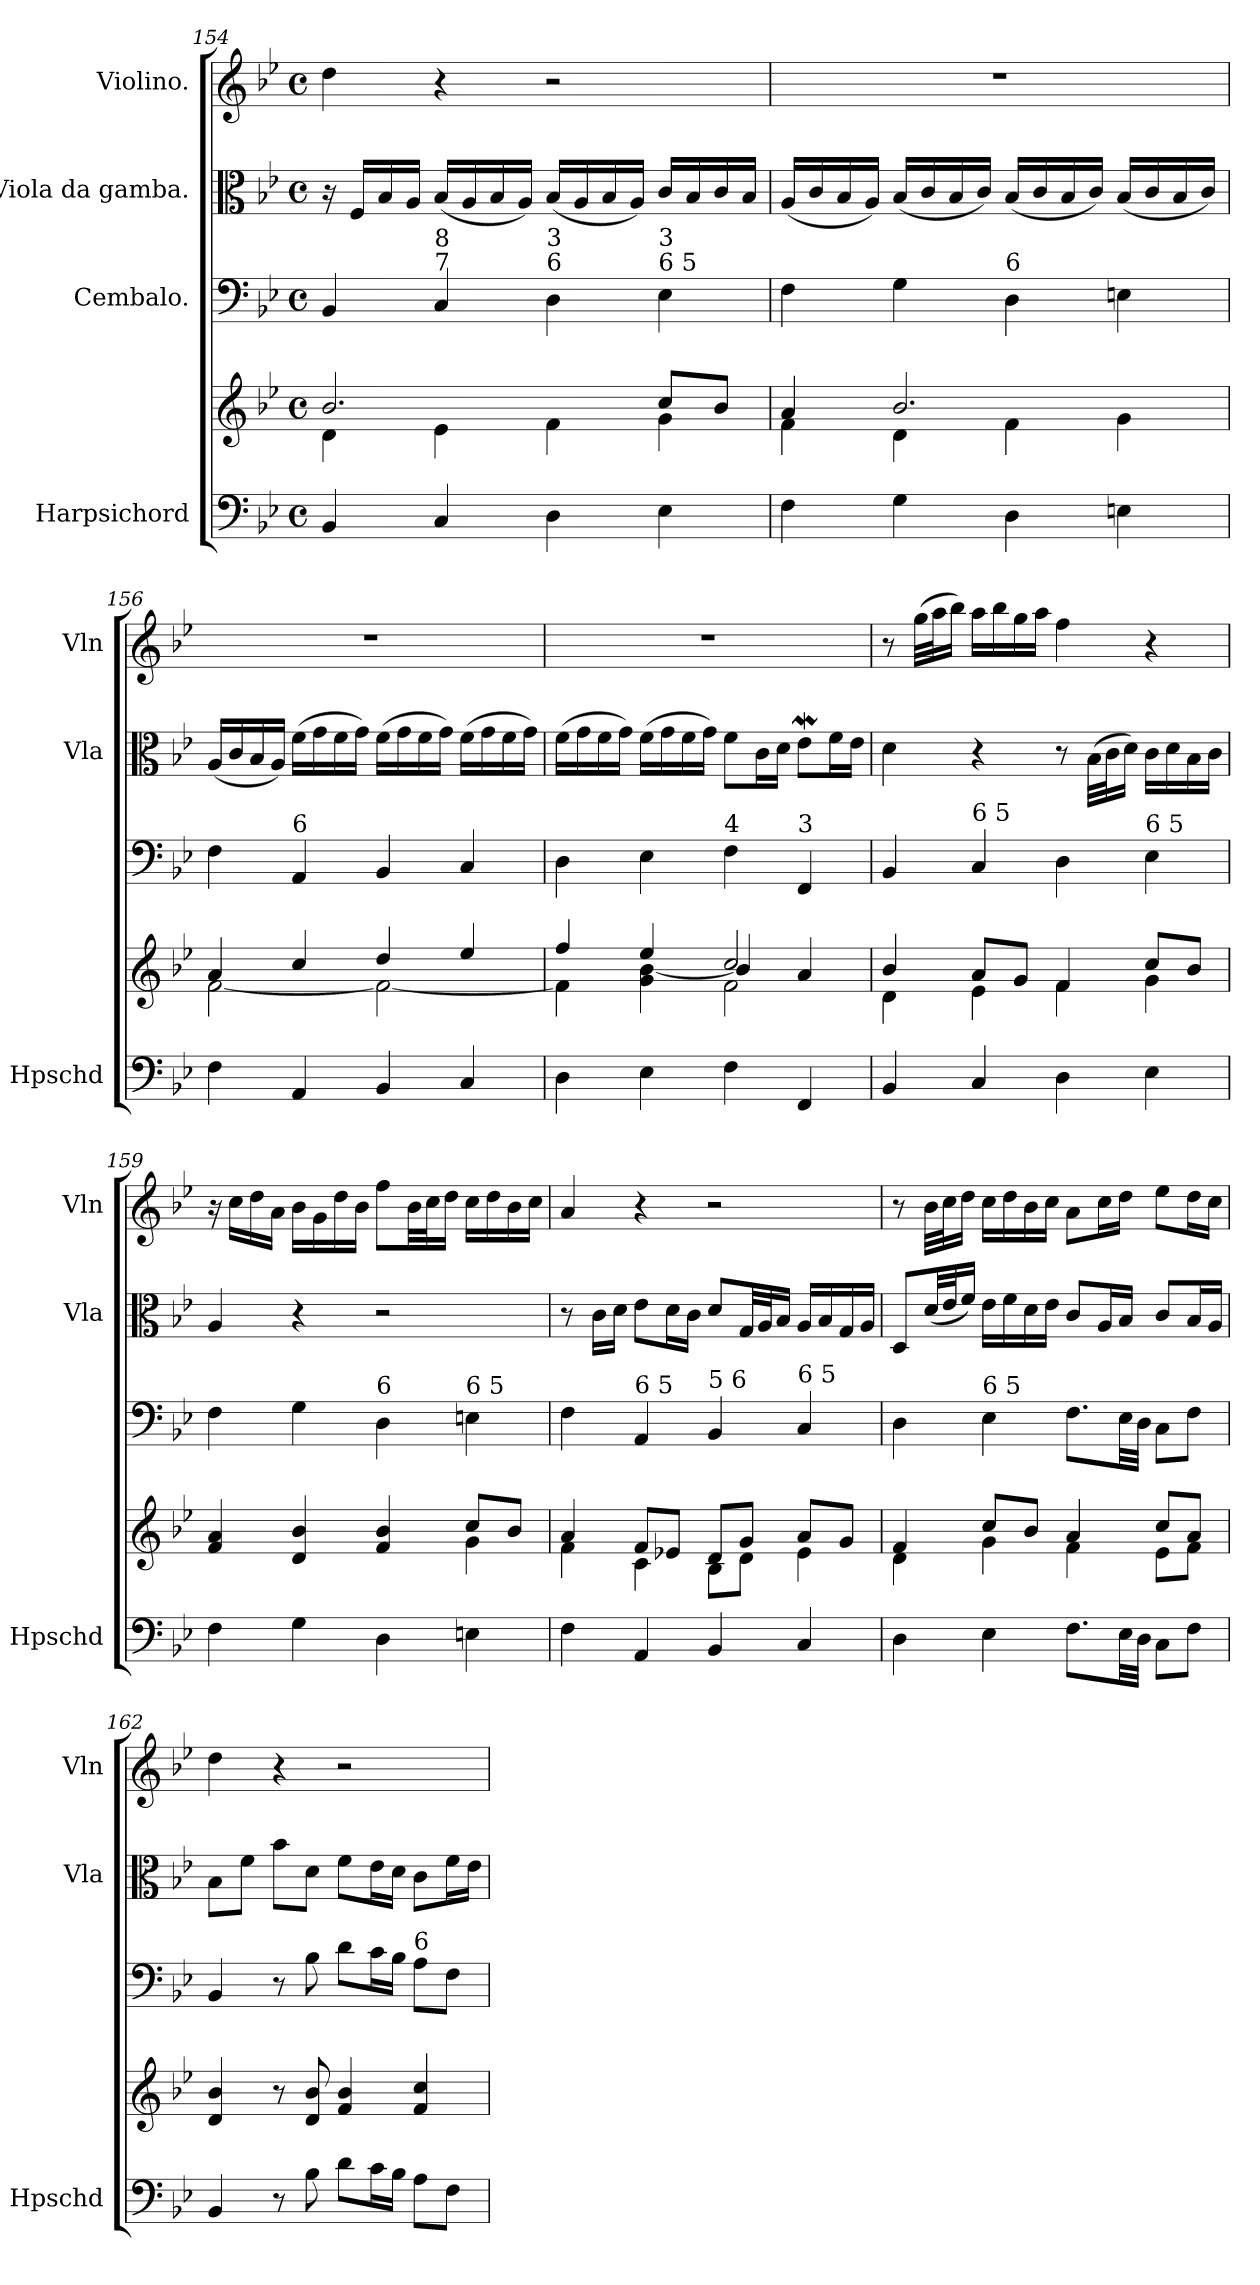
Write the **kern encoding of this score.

**kern	**kern	**kern	**kern	**kern
*part4	*part4	*part3	*part2	*part1
*staff5	*staff4	*staff3	*staff2	*staff1
*I"Harpsichord	*	*I"Cembalo.	*I"Viola da gamba.	*I"Violino.
*I'Hpschd	*	*	*I'Vla	*I'Vln
*clefF4	*clefG2	*clefF4	*clefC3	*clefG2
*k[b-e-]	*k[b-e-]	*k[b-e-]	*k[b-e-]	*k[b-e-]
*M4/4	*M4/4	*M4/4	*M4/4	*M4/4
*met(c)	*met(c)	*met(c)	*met(c)	*met(c)
=154	=154	=154	=154	=154
*	*^	*	*	*
4BB-/	2.b-/	4d\	4BB-/	16r	4dd\
.	.	.	.	16F/LL	.
.	.	.	.	16B-/	.
.	.	.	.	16A/JJ	.
!	!	!	!LO:TX:a:t=7	!	!
!	!	!	!LO:TX:a:t=8	!	!
4C/	.	4e-\	4C/	(<16B-/LL	4r
.	.	.	.	16A/	.
.	.	.	.	16B-/	.
.	.	.	.	16A/JJ)	.
!	!	!	!LO:TX:a:t=6	!	!
!	!	!	!LO:TX:a:t=3	!	!
4D\	.	4f\	4D\	(<16B-/LL	2r
.	.	.	.	16A/	.
.	.	.	.	16B-/	.
.	.	.	.	16A/JJ)	.
!	!	!	!LO:TX:a:t=6    5	!	!
!	!	!	!LO:TX:a:t=3	!	!
4E-\	8cc/L	4g\	4E-\	16c/LL	.
.	.	.	.	16B-/	.
.	8b-/J	.	.	16c/	.
.	.	.	.	16B-/JJ	.
!!LO:LB:g=z
=155	=155	=155	=155	=155	=155
4F\	4a/	4f\	4F\	(<16A/LL	1r
.	.	.	.	16c/	.
.	.	.	.	16B-/	.
.	.	.	.	16A/JJ)	.
4G\	2.b-/	4d\	4G\	(<16B-/LL	.
.	.	.	.	16c/	.
.	.	.	.	16B-/	.
.	.	.	.	16c/JJ)	.
!	!	!	!LO:TX:a:t=6	!	!
4D\	.	4f\	4D\	(<16B-/LL	.
.	.	.	.	16c/	.
.	.	.	.	16B-/	.
.	.	.	.	16c/JJ)	.
4En\	.	4g\	4En\	(<16B-/LL	.
.	.	.	.	16c/	.
.	.	.	.	16B-/	.
.	.	.	.	16c/JJ)	.
=156	=156	=156	=156	=156	=156
4F\	4a/	[2f\	4F\	(<16A/LL	1r
.	.	.	.	16c/	.
.	.	.	.	16B-/	.
.	.	.	.	16A/JJ)	.
!	!	!	!LO:TX:a:t=6	!	!
4AA/	4cc/	.	4AA/	(>16f\LL	.
.	.	.	.	16g\	.
.	.	.	.	16f\	.
.	.	.	.	16g\JJ)	.
4BB-/	4dd/	2f\_	4BB-/	(>16f\LL	.
.	.	.	.	16g\	.
.	.	.	.	16f\	.
.	.	.	.	16g\JJ)	.
4C/	4ee-/	.	4C/	(>16f\LL	.
.	.	.	.	16g\	.
.	.	.	.	16f\	.
.	.	.	.	16g\JJ)	.
=157	=157	=157	=157	=157	=157
*	*	*^	*	*	*
4D\	4ff/	4f\]	2ryy	4D\	(>16f\LL	1r
.	.	.	.	.	16g\	.
.	.	.	.	.	16f\	.
.	.	.	.	.	16g\JJ)	.
4E-\	4ee-/	4g\ [4b-\	.	4E-\	(>16f\LL	.
.	.	.	.	.	16g\	.
.	.	.	.	.	16f\	.
.	.	.	.	.	16g\JJ)	.
!	!	!	!	!LO:TX:a:t=4	!	!
4F\	2cc/	2f\	4b-/]	4F\	8f\L	.
.	.	.	.	.	16c\L	.
.	.	.	.	.	16d\JJ	.
!	!	!	!	!LO:TX:a:t=3	!	!
4FF/	.	.	4a/	4FF/	8e-w\L	.
.	.	.	.	.	16f\L	.
.	.	.	.	.	16e-\JJ	.
*	*	*v	*v	*	*	*
=158	=158	=158	=158	=158	=158
4BB-/	4b-/	4d\	4BB-/	4d\	8r
.	.	.	.	.	(>32gg\LLL
.	.	.	.	.	32aa\J
.	.	.	.	.	16bb-\JJ)
!	!	!	!LO:TX:a:t=6  5	!	!
4C/	8a/L	4e-\	4C/	4r	16aa\LL
.	.	.	.	.	16bb-\
.	8g/J	.	.	.	16gg\
.	.	.	.	.	16aa\JJ
4D\	4f/	4f\	4D\	8r	4ff\
.	.	.	.	(>32B-\LLL	.
.	.	.	.	32c\J	.
.	.	.	.	16d\JJ)	.
!	!	!	!LO:TX:a:t=6  5	!	!
4E-\	8cc/L	4g\	4E-\	16c\LL	4r
.	.	.	.	16d\	.
.	8b-/J	.	.	16B-\	.
.	.	.	.	16c\JJ	.
!!LO:LB:g=z
=159	=159	=159	=159	=159	=159
4F\	4f/ 4a/	2.ryy	4F\	4A/	16r
.	.	.	.	.	16cc\LL
.	.	.	.	.	16dd\
.	.	.	.	.	16a\JJ
4G\	4d/ 4b-/	.	4G\	4r	16b-\LL
.	.	.	.	.	16g\
.	.	.	.	.	16dd\
.	.	.	.	.	16b-\JJ
!	!	!	!LO:TX:a:t=6	!	!
4D\	4f/ 4b-/	.	4D\	2r	8ff\L
.	.	.	.	.	32b-\LL
.	.	.	.	.	32cc\J
.	.	.	.	.	16dd\JJ
!	!	!	!LO:TX:a:t=6  5	!	!
4En\	8cc/L	4g\	4En\	.	16cc\LL
.	.	.	.	.	16dd\
.	8b-/J	.	.	.	16b-\
.	.	.	.	.	16cc\JJ
=160	=160	=160	=160	=160	=160
4F\	4a/	4f\	4F\	8r	4a/
.	.	.	.	16c\LL	.
.	.	.	.	16d\JJ	.
!	!	!	!LO:TX:a:t=6     5	!	!
4AA/	8f/L	4c\	4AA/	8e-\L	4r
.	8e-X/J	.	.	16d\L	.
.	.	.	.	16c\JJ	.
!	!	!	!LO:TX:a:t=5     6	!	!
4BB-/	8d/L	8B-\L	4BB-/	8d/L	2r
.	8g/J	8d\J	.	32G/LL	.
.	.	.	.	32A/J	.
.	.	.	.	16B-/JJ	.
!	!	!	!LO:TX:a:t=6  5	!	!
4C/	8a/L	4e-\	4C/	16A/LL	.
.	.	.	.	16B-/	.
.	8g/J	.	.	16G/	.
.	.	.	.	16A/JJ	.
=161	=161	=161	=161	=161	=161
4D\	4f/	4d\	4D\	8D/L	8r
.	.	.	.	(<32d/LL	32b-\LLL
.	.	.	.	32e-/J	32cc\J
.	.	.	.	16f/JJ)	16dd\JJ
!	!	!	!LO:TX:a:t=6  5	!	!
4E-\	8cc/L	4g\	4E-\	16e-\LL	16cc\LL
.	.	.	.	16f\	16dd\
.	8b-/J	.	.	16d\	16b-\
.	.	.	.	16e-\JJ	16cc\JJ
8.F\L	4a/	4f\	8.F\L	8c/L	8a\L
.	.	.	.	16A/L	16cc\L
32E-\LL	.	.	32E-\LL	16B-/JJ	16dd\JJ
32D\JJJ	.	.	32D\JJJ	.	.
8C\L	8cc/L	8e-\L	8C\L	8c/L	8ee-\L
8F\J	8a/J	8f\J	8F\J	16B-/L	16dd\L
.	.	.	.	16A/JJ	16cc\JJ
*	*v	*v	*	*	*
!!LO:LB:g=z
=162	=162	=162	=162	=162
4BB-/	4d/ 4b-/	4BB-/	8B-\L	4dd\
.	.	.	8f\J	.
8r	8r	8r	8b-\L	4r
8B-\	8d/ 8b-/	8B-\	8d\J	.
8d\L	4f/ 4b-/	8d\L	8f\L	2r
16c\L	.	16c\L	16e-\L	.
16B-\JJ	.	16B-\JJ	16d\JJ	.
!	!	!LO:TX:a:t=6	!	!
8A\L	4f/ 4cc/	8A\L	8c\L	.
8F\J	.	8F\J	16f\L	.
.	.	.	16e-\JJ	.
=	=	=	=	=
*-	*-	*-	*-	*-
